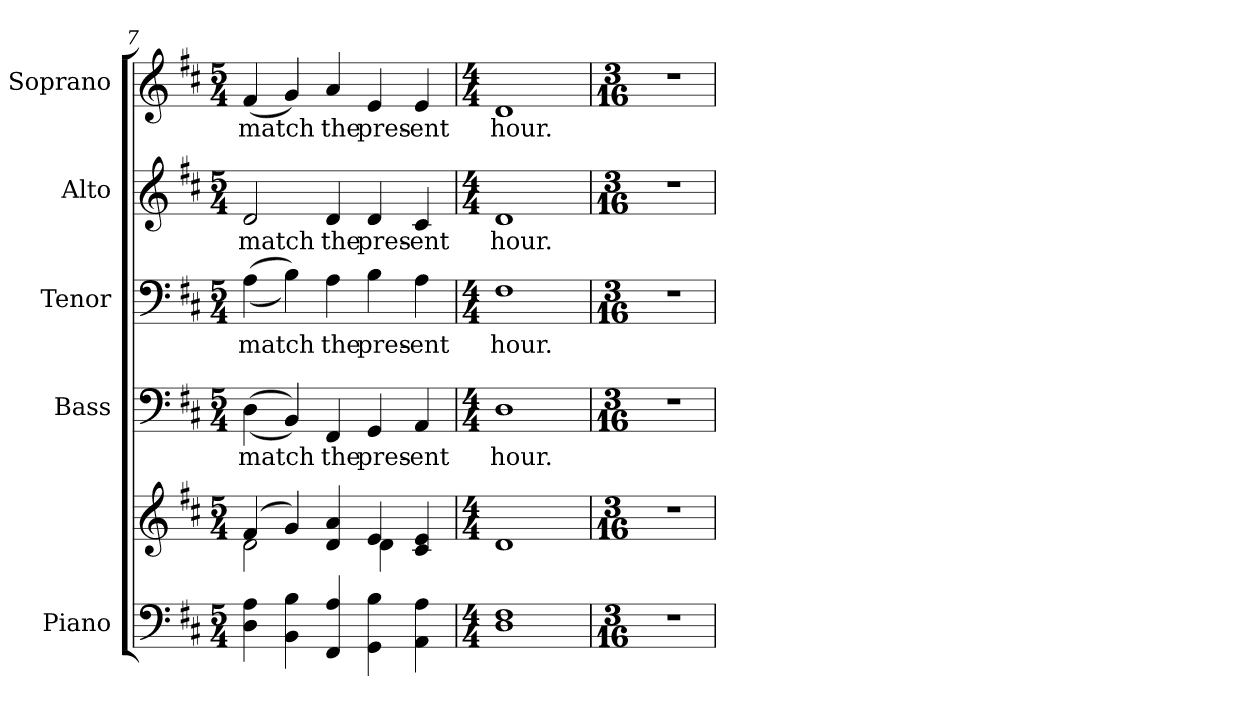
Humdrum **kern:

**kern	**kern	**kern	**text	**kern	**text	**kern	**text	**kern	**text
*part5	*part5	*part4	*part4	*part3	*part3	*part2	*part2	*part1	*part1
*staff6	*staff5	*staff4	*staff4	*staff3	*staff3	*staff2	*staff2	*staff1	*staff1
*I"Piano	*	*I"Bass	*	*I"Tenor	*	*I"Alto	*	*I"Soprano	*
*I'Pno.	*	*I'B.	*	*I'T.	*	*I'A.	*	*I'S.	*
!!LO:PB:g=z
*clefF4	*clefG2	*clefF4	*	*clefF4	*	*clefG2	*	*clefG2	*
*k[f#c#]	*k[f#c#]	*k[f#c#]	*	*k[f#c#]	*	*k[f#c#]	*	*k[f#c#]	*
*D:	*D:	*D:	*	*D:	*	*D:	*	*D:	*
*M5/4	*M5/4	*M5/4	*	*M5/4	*	*M5/4	*	*M5/4	*
=7	=7	=7	=7	=7	=7	=7	=7	=7	=7
*	*^	*	*	*	*	*	*	*	*
!	!	!	!	!LO:LY:b:color=#000000	!	!	!	!	!	!
!	!	!	!	!	!	!LO:LY:b:color=#000000	!	!	!	!
!	!	!	!	!	!	!	!	!LO:LY:b:color=#000000	!	!
!	!	!	!	!	!	!	!	!	!	!LO:LY:b:color=#000000
4Di\ 4Ai	(4f#i/	2di\	((4Di\	match	((4Ai\	match	2di/	match	(4f#i/	match
4BBi\ 4Bi	4gi/)	.	4BBi/))	.	4Bi\))	.	.	.	4gi/)	.
!	!	!	!	!LO:LY:b:color=#000000	!	!	!	!	!	!
!	!	!	!	!	!	!LO:LY:b:color=#000000	!	!	!	!
!	!	!	!	!	!	!	!	!LO:LY:b:color=#000000	!	!
!	!	!	!	!	!	!	!	!	!	!LO:LY:b:color=#000000
4FF#i/ 4Ai	4di/ 4ai	4ryy	4FF#i/	the	4Ai\	the	4di/	the	4ai/	the
!	!	!	!	!LO:LY:b:color=#000000	!	!	!	!	!	!
!	!	!	!	!	!	!LO:LY:b:color=#000000	!	!	!	!
!	!	!	!	!	!	!	!	!LO:LY:b:color=#000000	!	!
!	!	!	!	!	!	!	!	!	!	!LO:LY:b:color=#000000
4GGi\ 4Bi	4ei/	4di\	4GGi/	pres-	4Bi\	pres-	4di/	pres-	4ei/	pres-
!	!	!	!	!LO:LY:b:color=#000000	!	!	!	!	!	!
!	!	!	!	!	!	!LO:LY:b:color=#000000	!	!	!	!
!	!	!	!	!	!	!	!	!LO:LY:b:color=#000000	!	!
!	!	!	!	!	!	!	!	!	!	!LO:LY:b:color=#000000
4AAi\ 4Ai	4c#i/ 4ei	4ryy	4AAi/	-ent	4Ai\	-ent	4c#i/	-ent	4ei/	-ent
*	*v	*v	*	*	*	*	*	*	*	*
=8	=8	=8	=8	=8	=8	=8	=8	=8	=8
*M4/4	*M4/4	*M4/4	*	*M4/4	*	*M4/4	*	*M4/4	*
*	*^	*	*	*	*	*	*	*	*
!	!	!	!	!LO:LY:b:color=#000000	!	!	!	!	!	!
*	*v	*v	*	*	*	*	*	*	*	*
*	*^	*	*	*	*	*	*	*	*
!	!	!	!	!	!	!LO:LY:b:color=#000000	!	!	!	!
*	*v	*v	*	*	*	*	*	*	*	*
*	*^	*	*	*	*	*	*	*	*
!	!	!	!	!	!	!	!	!LO:LY:b:color=#000000	!	!
*	*v	*v	*	*	*	*	*	*	*	*
*	*^	*	*	*	*	*	*	*	*
!	!	!	!	!	!	!	!	!	!	!LO:LY:b:color=#000000
*	*v	*v	*	*	*	*	*	*	*	*
1Di 1F#i	1di	1Di	hour.	1F#i	hour.	1di	hour.	1di	hour.
!!LO:PB:g=z
=9	=9	=9	=9	=9	=9	=9	=9	=9	=9
*M3/16	*M3/16	*M3/16	*	*M3/16	*	*M3/16	*	*M3/16	*
!LO:N:vis=1	!LO:N:vis=1	!LO:N:vis=1	!	!LO:N:vis=1	!	!LO:N:vis=1	!	!LO:N:vis=1	!
8.r	8.r	8.r	.	8.r	.	8.r	.	8.r	.
=	=	=	=	=	=	=	=	=	=
*-	*-	*-	*-	*-	*-	*-	*-	*-	*-
